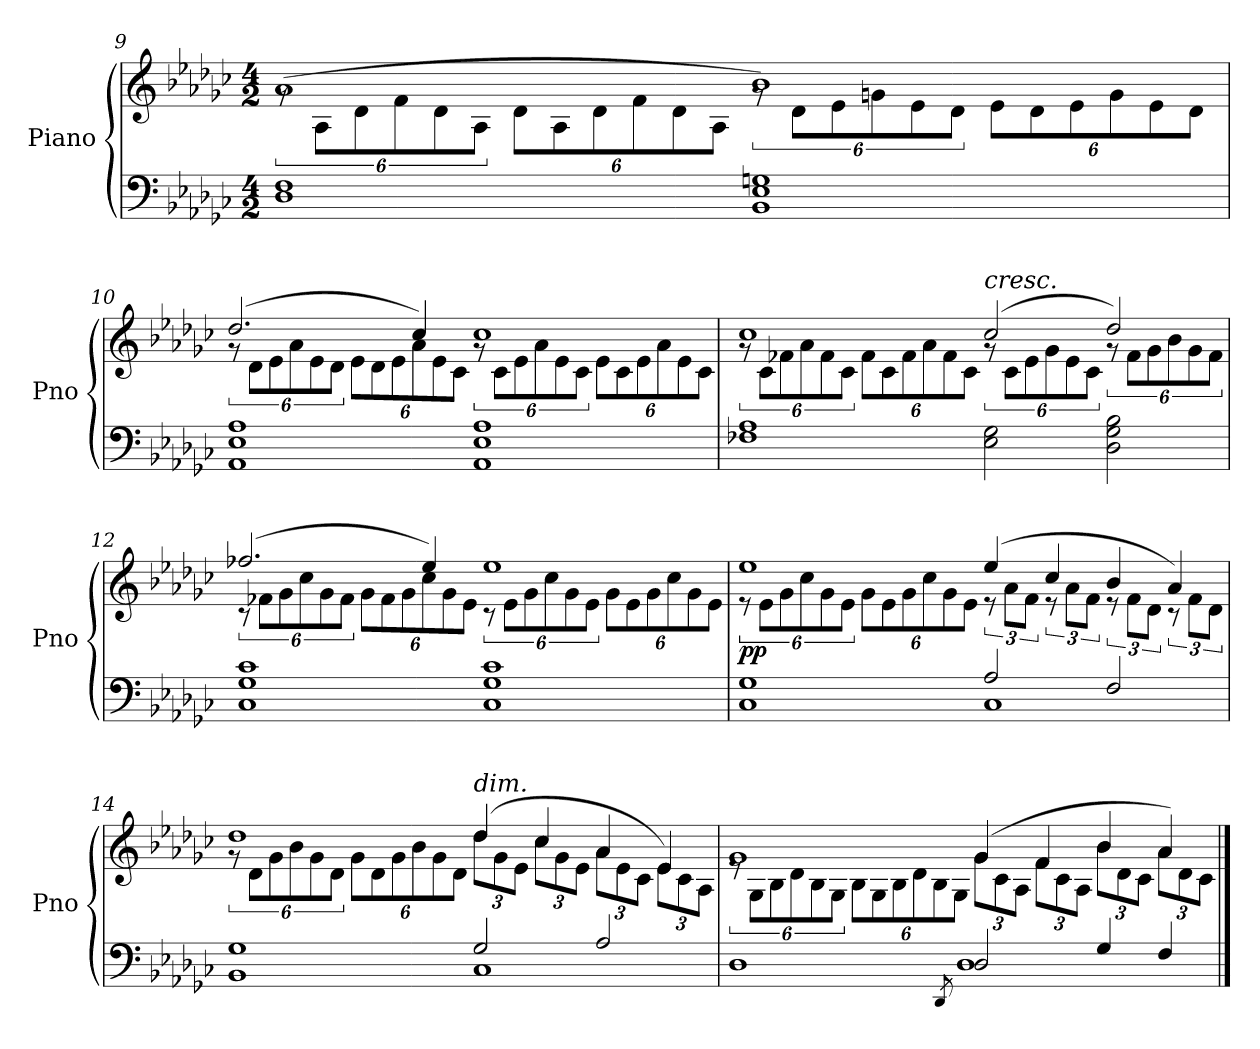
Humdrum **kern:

**kern	**kern	**dynam
*part1	*part1	*part1
*staff2	*staff1	*staff1/2
*I"Piano	*	*
*I'Pno	*	*
!!LO:LB:g=z
*clefF4	*clefG2	*
*k[b-e-a-d-g-c-]	*k[b-e-a-d-g-c-]	*
*M4/2	*M4/2	*
=9	=9	=9
*	*^	*
1D- 1F	(>1a-	12rg	.
.	.	12A-\L	.
.	.	12d-\	.
.	.	12f\	.
.	.	12d-\	.
.	.	12A-\J	.
*	*	*Xbrackettup	*
.	.	12d-\L	.
.	.	12A-\	.
.	.	12d-\	.
.	.	12f\	.
.	.	12d-\	.
.	.	12A-\J	.
*	*	*brackettup	*
1BB- 1E- 1Gn	1b-)	12rg	.
.	.	12d-\L	.
.	.	12e-\	.
.	.	12gn\	.
.	.	12e-\	.
.	.	12d-\J	.
*	*	*Xbrackettup	*
.	.	12e-\L	.
.	.	12d-\	.
.	.	12e-\	.
.	.	12g\	.
.	.	12e-\	.
.	.	12d-\J	.
!!LO:LB:g=z	!!
=10	=10	=10	=10
*	*	*brackettup	*
1AA- 1E- 1A-	(>2.dd-/	12rg	.
.	.	12d-\L	.
.	.	12e-\	.
.	.	12a-\	.
.	.	12e-\	.
.	.	12d-\J	.
*	*	*Xbrackettup	*
.	.	12e-\L	.
.	.	12d-\	.
.	.	12e-\	.
.	4cc-/)	12a-\	.
.	.	12e-\	.
.	.	12c-\J	.
*	*	*brackettup	*
1AA- 1E- 1A-	1cc-	12rg	.
.	.	12c-\L	.
.	.	12e-\	.
.	.	12a-\	.
.	.	12e-\	.
.	.	12c-\J	.
*	*	*Xbrackettup	*
.	.	12e-\L	.
.	.	12c-\	.
.	.	12e-\	.
.	.	12a-\	.
.	.	12e-\	.
.	.	12c-\J	.
!!LO:PB:g=z	!!
=11	=11	=11	=11
*	*	*brackettup	*
1F-X 1A-	1cc-	12rg	.
.	.	12c-\L	.
.	.	12f-X\	.
.	.	12a-\	.
.	.	12f-\	.
.	.	12c-\J	.
*	*	*Xbrackettup	*
.	.	12f-\L	.
.	.	12c-\	.
.	.	12f-\	.
.	.	12a-\	.
.	.	12f-\	.
.	.	12c-\J	.
*	*	*brackettup	*
!	!LO:TX:a:i:t=cresc.	!	!
2E-\ 2G-\	(>2cc-/	12rg	.
.	.	12c-\L	.
.	.	12e-\	.
.	.	12g-\	.
.	.	12e-\	.
.	.	12c-\J	.
2D-\ 2G-\ 2B-\	2dd-/)	12rg	.
.	.	12f-\L	.
.	.	12g-\	.
.	.	12b-\	.
.	.	12g-\	.
.	.	12f-\J	.
!!LO:LB:g=z	!!
=12	=12	=12	=12
1C- 1G- 1c-	(>2.ff-X/	12r	.
.	.	12f-X\L	.
.	.	12g-\	.
.	.	12cc-\	.
.	.	12g-\	.
.	.	12f-\J	.
*	*	*Xbrackettup	*
.	.	12g-\L	.
.	.	12f-\	.
.	.	12g-\	.
.	4ee-/)	12cc-\	.
.	.	12g-\	.
.	.	12e-\J	.
*	*	*brackettup	*
1C- 1G- 1c-	1ee-	12r	.
.	.	12e-\L	.
.	.	12g-\	.
.	.	12cc-\	.
.	.	12g-\	.
.	.	12e-\J	.
*	*	*Xbrackettup	*
.	.	12g-\L	.
.	.	12e-\	.
.	.	12g-\	.
.	.	12cc-\	.
.	.	12g-\	.
.	.	12e-\J	.
!!LO:LB:g=z	!!
=13	=13	=13	=13
*^	*	*	*
*	*	*	*brackettup	*
!	!	!	!	!LO:DY:b
1C- 1G-	1ryy	1ee-	12r	pp
.	.	.	12e-\L	.
.	.	.	12g-\	.
.	.	.	12cc-\	.
.	.	.	12g-\	.
.	.	.	12e-\J	.
*	*	*	*Xbrackettup	*
.	.	.	12g-\L	.
.	.	.	12e-\	.
.	.	.	12g-\	.
.	.	.	12cc-\	.
.	.	.	12g-\	.
.	.	.	12e-\J	.
*	*	*	*brackettup	*
2A-/	1C-	(>4ee-/	12r	.
.	.	.	12a-\L	.
.	.	.	12f\J	.
.	.	4cc-/	12r	.
.	.	.	12a-\L	.
.	.	.	12f\J	.
2F/	.	4b-/	12r	.
.	.	.	12f\L	.
.	.	.	12d-\J	.
.	.	4a-/)	12r	.
.	.	.	12f\L	.
.	.	.	12d-\J	.
!!LO:LB:g=z	!!
=14	=14	=14	=14	=14
1BB- 1G-	1ryy	1dd-	12r	.
.	.	.	12d-\L	.
.	.	.	12g-\	.
.	.	.	12b-\	.
.	.	.	12g-\	.
.	.	.	12d-\J	.
*	*	*	*Xbrackettup	*
.	.	.	12g-\L	.
.	.	.	12d-\	.
.	.	.	12g-\	.
.	.	.	12b-\	.
.	.	.	12g-\	.
.	.	.	12d-\J	.
!	!	!LO:TX:a:i:t=dim.	!	!
2G-/	1C-	(>4dd-/	12dd-\L	.
.	.	.	12g-\	.
.	.	.	12e-\J	.
.	.	4cc-/	12cc-\L	.
.	.	.	12g-\	.
.	.	.	12e-\J	.
2A-/	.	4a-/	12a-\L	.
.	.	.	12e-\	.
.	.	.	12c-\J	.
.	.	4e-/)	12e-\L	.
.	.	.	12c-\	.
.	.	.	12A-\J	.
!!LO:LB:g=z	!!
=15	=15	=15	=15	=15
*	*	*	*brackettup	*
1D-	1ryy	1g-	12re	.
.	.	.	12G-\L	.
.	.	.	12B-\	.
.	.	.	12d-\	.
.	.	.	12B-\	.
.	.	.	12G-\J	.
*	*	*	*Xbrackettup	*
.	.	.	12B-\L	.
.	.	.	12G-\	.
.	.	.	12B-\	.
.	.	.	12d-\	.
.	.	.	12B-\	.
.	.	.	12G-\J	.
8qDD-/	.	.	.	.
2D-/	1D-	(>4g-/	12g-\L	.
.	.	.	12c-\	.
.	.	.	12A-\J	.
.	.	4f/	12f\L	.
.	.	.	12c-\	.
.	.	.	12A-\J	.
4G-/	.	4b-/	12b-\L	.
.	.	.	12d-\	.
.	.	.	12c-\J	.
4F/	.	4a-/)	12a-\L	.
.	.	.	12d-\	.
.	.	.	12c-\J	.
*v	*v	*	*	*
*	*v	*v	*
==	==	==
*-	*-	*-
